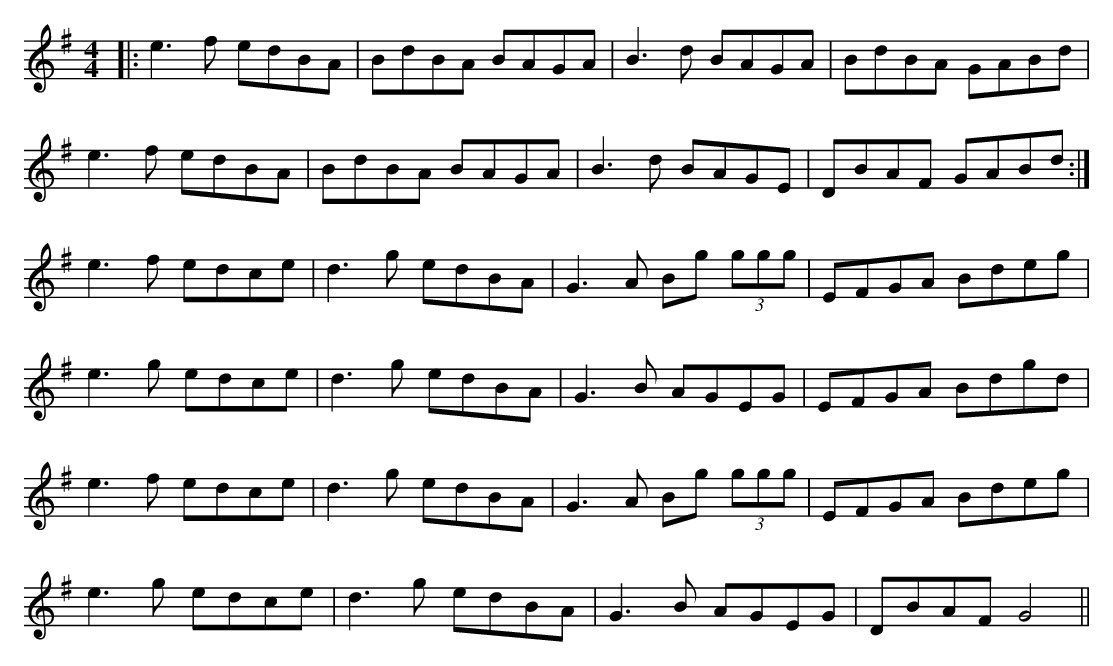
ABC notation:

X:1
M:4/4
K:G
|:e3f edBA|BdBA BAGA|B3d BAGA|BdBA GABd|
e3f edBA|BdBA BAGA|B3d BAGE|DBAF GABd:|
e3f edce|d3g edBA|G3A Bg (3ggg|EFGA Bdeg|
e3g edce|d3g edBA|G3B AGEG|EFGA Bdgd|
e3f edce|d3g edBA|G3A Bg (3ggg|EFGA Bdeg|
e3g edce|d3g edBA|G3B AGEG|DBAF G4||
